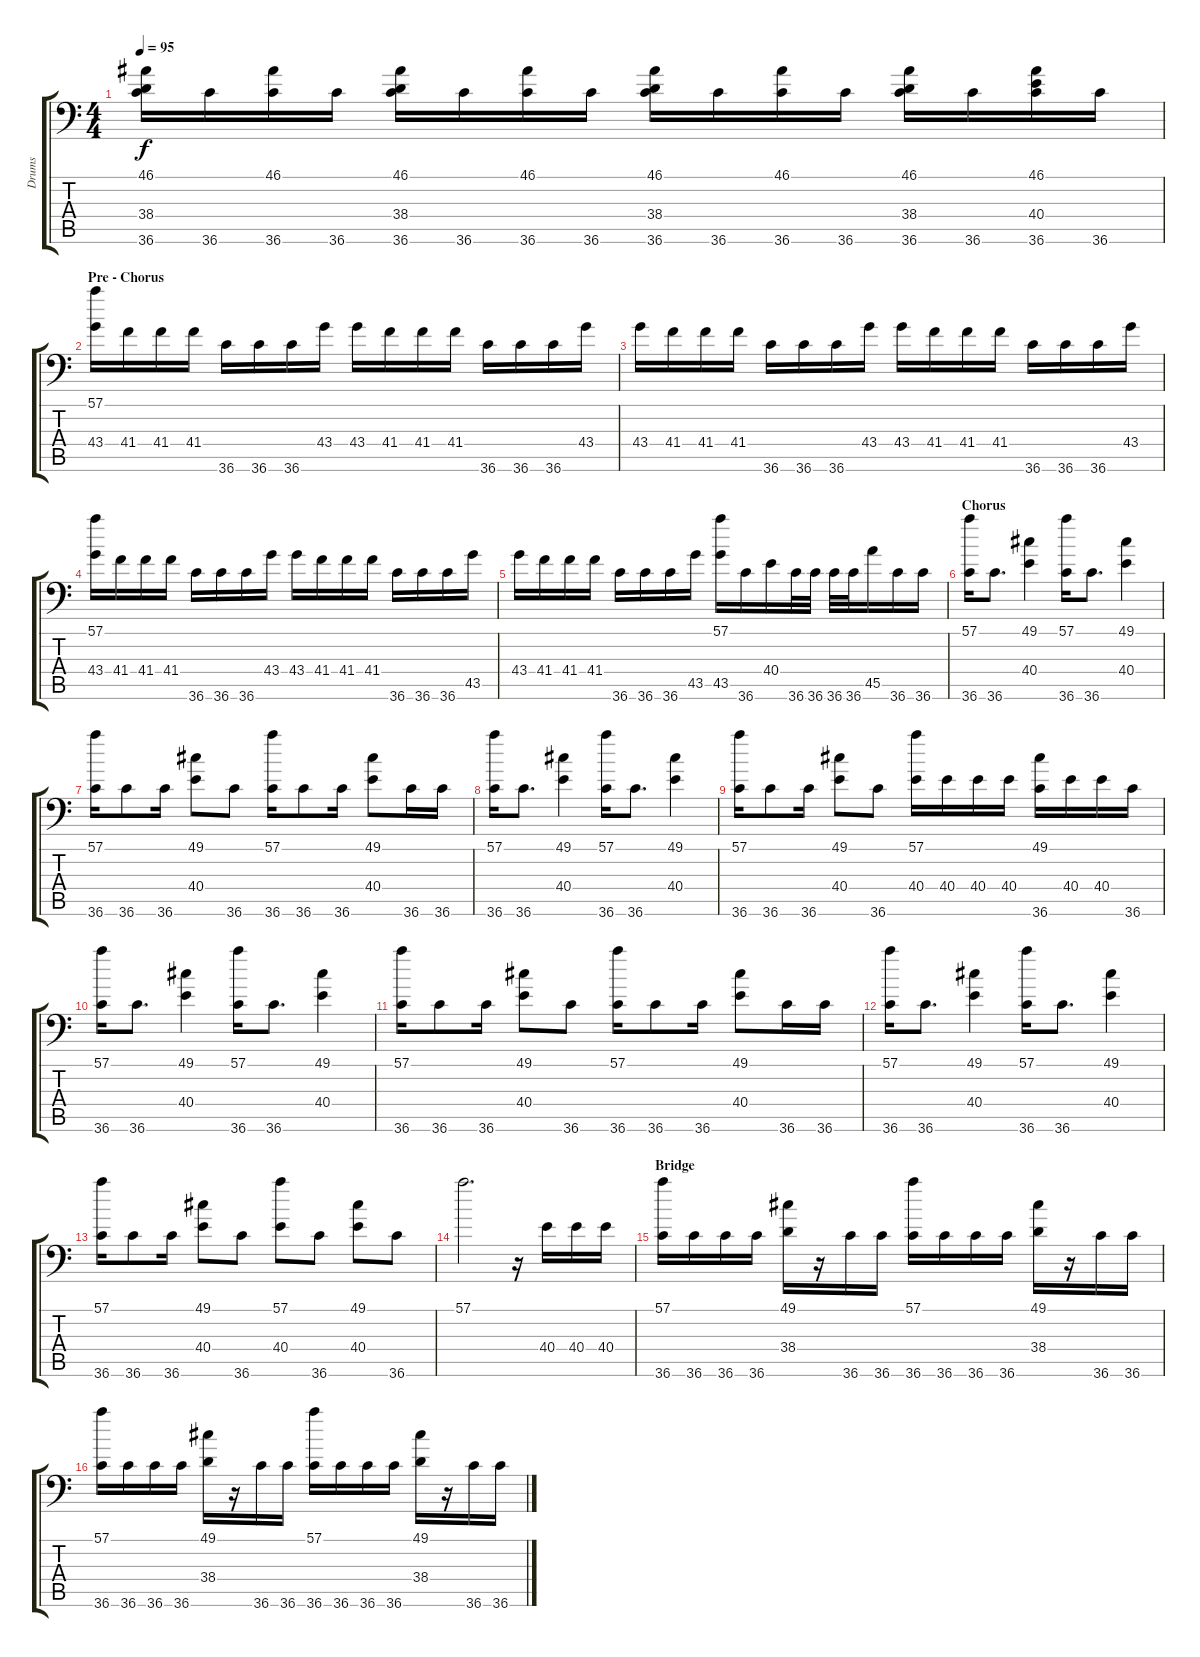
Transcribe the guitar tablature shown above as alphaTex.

\track ("Drums" "Drums") {instrument acousticgrandpiano}
\staff {score tabs}
\tuning (C-1 C-1 C-1 C-1 C-1 C-1) {hide}
\ts (4 4)
\tempo 95
\clef f4
\ks c
(46.1 38.4 36.6).16{dy f} 36.6.16 (46.1 36.6).16 36.6.16 (46.1 38.4 36.6).16 36.6.16 (46.1 36.6).16 36.6.16 (46.1 38.4 36.6).16 36.6.16 (46.1 36.6).16 36.6.16 (46.1 38.4 36.6).16 36.6.16 (46.1 40.4 36.6).16 36.6.16 |
\section ("" "Pre - Chorus")
(57.1 43.4).16 41.4.16 41.4.16 41.4.16 36.6.16 36.6.16 36.6.16 43.4.16 43.4.16 41.4.16 41.4.16 41.4.16 36.6.16 36.6.16 36.6.16 43.4.16 |
43.4.16 41.4.16 41.4.16 41.4.16 36.6.16 36.6.16 36.6.16 43.4.16 43.4.16 41.4.16 41.4.16 41.4.16 36.6.16 36.6.16 36.6.16 43.4.16 |
(57.1 43.4).16 41.4.16 41.4.16 41.4.16 36.6.16 36.6.16 36.6.16 43.4.16 43.4.16 41.4.16 41.4.16 41.4.16 36.6.16 36.6.16 36.6.16 43.5.16 |
43.4.16 41.4.16 41.4.16 41.4.16 36.6.16 36.6.16 36.6.16 43.5.16 (57.1 43.5).16 36.6.16 40.4.16 36.6.32 36.6.32 36.6.32 36.6.32 45.5.16 36.6.16 36.6.16 |
\section ("" "Chorus")
(57.1 36.6).16 36.6.8{d} (49.1 40.4).4 (57.1 36.6).16 36.6.8{d} (49.1 40.4).4 |
(57.1 36.6).16 36.6.8 36.6.16 (49.1 40.4).8 36.6.8 (57.1 36.6).16 36.6.8 36.6.16 (49.1 40.4).8 36.6.16 36.6.16 |
(57.1 36.6).16 36.6.8{d} (49.1 40.4).4 (57.1 36.6).16 36.6.8{d} (49.1 40.4).4 |
(57.1 36.6).16 36.6.8 36.6.16 (49.1 40.4).8 36.6.8 (57.1 40.4).16 40.4.16 40.4.16 40.4.16 (49.1 36.6).16 40.4.16 40.4.16 36.6.16 |
(57.1 36.6).16 36.6.8{d} (49.1 40.4).4 (57.1 36.6).16 36.6.8{d} (49.1 40.4).4 |
(57.1 36.6).16 36.6.8 36.6.16 (49.1 40.4).8 36.6.8 (57.1 36.6).16 36.6.8 36.6.16 (49.1 40.4).8 36.6.16 36.6.16 |
(57.1 36.6).16 36.6.8{d} (49.1 40.4).4 (57.1 36.6).16 36.6.8{d} (49.1 40.4).4 |
(57.1 36.6).16 36.6.8 36.6.16 (49.1 40.4).8 36.6.8 (57.1 40.4).8 36.6.8 (49.1 40.4).8 36.6.8 |
57.1.2{d} r.16 40.4.16 40.4.16 40.4.16 |
\section ("" "Bridge")
(57.1 36.6).16 36.6.16 36.6.16 36.6.16 (49.1 38.4).16 r.16 36.6.16 36.6.16 (57.1 36.6).16 36.6.16 36.6.16 36.6.16 (49.1 38.4).16 r.16 36.6.16 36.6.16 |
(57.1 36.6).16 36.6.16 36.6.16 36.6.16 (49.1 38.4).16 r.16 36.6.16 36.6.16 (57.1 36.6).16 36.6.16 36.6.16 36.6.16 (49.1 38.4).16 r.16 36.6.16 36.6.16
